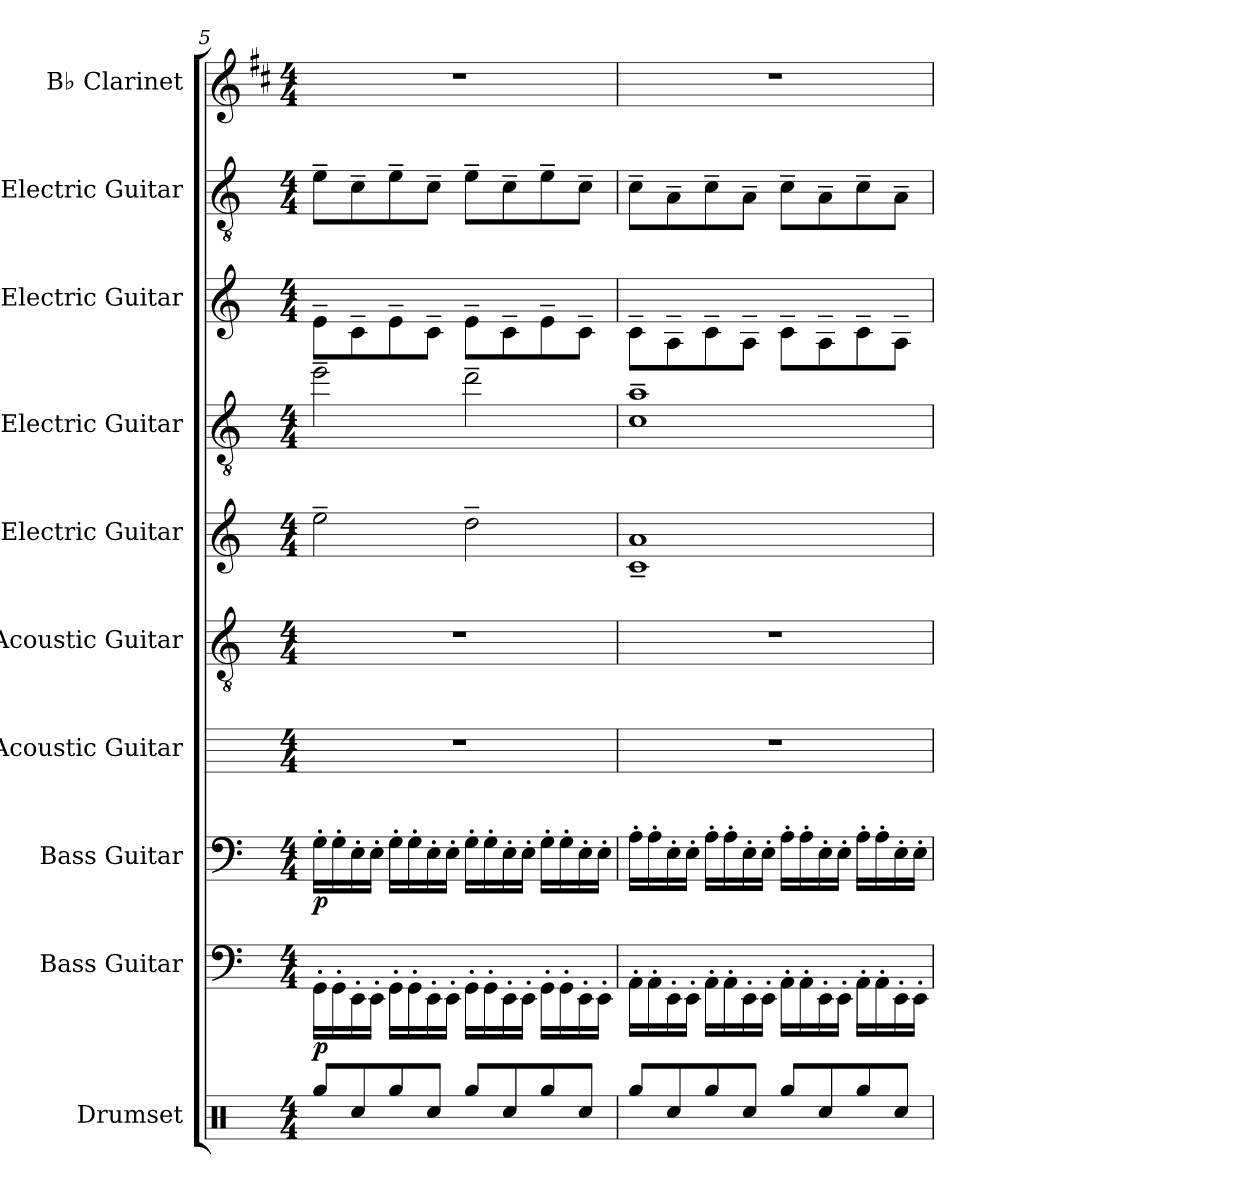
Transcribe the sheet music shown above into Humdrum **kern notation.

**kern	**kern	**dynam	**kern	**dynam	**kern	**kern	**kern	**kern	**kern	**kern	**kern
*part10	*part9	*part9	*part8	*part8	*part7	*part6	*part5	*part4	*part3	*part2	*part1
*staff10	*staff9	*staff9	*staff8	*staff8	*staff7	*staff6	*staff5	*staff4	*staff3	*staff2	*staff1
*I"Drumset	*I"Bass Guitar	*	*I"Bass Guitar	*	*I"Acoustic Guitar	*I"Acoustic Guitar	*I"Electric Guitar	*I"Electric Guitar	*I"Electric Guitar	*I"Electric Guitar	*I"B♭ Clarinet
*I'Drs.	*I'B. Guit.	*	*I'B. Guit.	*	*I'Guit.	*I'Guit.	*I'El. Guit.	*I'El. Guit.	*I'El. Guit.	*I'El. Guit.	*I'B♭ Cl.
!!LO:PB:g=z
*clefX	*	*	*clefF4	*	*	*clefGv2	*	*clefGv2	*	*clefGv2	*clefG2
*	*ITrd7c12	*	*ITrd7c12	*	*	*	*	*	*	*	*ITrd1c2
*k[]	*k[]	*	*k[]	*	*k[]	*k[]	*k[]	*k[]	*k[]	*k[]	*k[]
*M4/4	*M4/4	*	*M4/4	*	*M4/4	*M4/4	*M4/4	*M4/4	*M4/4	*M4/4	*M4/4
=5	=5	=5	=5	=5	=5	=5	=5	=5	=5	=5	=5
!	!	!LO:DY:b	!	!LO:DY:b	!	!	!	!	!	!	!
8Rgg/L	16GGG'\LL	p	16GG'\LL	p	1r	1r	2ee~\	2ee~\	8e~\L	8e~\L	1r
.	16GGG'\	.	16GG'\	.	.	.	.	.	.	.	.
8Rcc/	16EEE'\	.	16EE'\	.	.	.	.	.	8c~\	8c~\	.
.	16EEE'\JJ	.	16EE'\JJ	.	.	.	.	.	.	.	.
8Rgg/	16GGG'\LL	.	16GG'\LL	.	.	.	.	.	8e~\	8e~\	.
.	16GGG'\	.	16GG'\	.	.	.	.	.	.	.	.
8Rcc/J	16EEE'\	.	16EE'\	.	.	.	.	.	8c~\J	8c~\J	.
.	16EEE'\JJ	.	16EE'\JJ	.	.	.	.	.	.	.	.
8Rgg/L	16GGG'\LL	.	16GG'\LL	.	.	.	2dd~\	2dd~\	8e~\L	8e~\L	.
.	16GGG'\	.	16GG'\	.	.	.	.	.	.	.	.
8Rcc/	16EEE'\	.	16EE'\	.	.	.	.	.	8c~\	8c~\	.
.	16EEE'\JJ	.	16EE'\JJ	.	.	.	.	.	.	.	.
8Rgg/	16GGG'\LL	.	16GG'\LL	.	.	.	.	.	8e~\	8e~\	.
.	16GGG'\	.	16GG'\	.	.	.	.	.	.	.	.
8Rcc/J	16EEE'\	.	16EE'\	.	.	.	.	.	8c~\J	8c~\J	.
.	16EEE'\JJ	.	16EE'\JJ	.	.	.	.	.	.	.	.
=6	=6	=6	=6	=6	=6	=6	=6	=6	=6	=6	=6
8Rgg/L	16AAA'\LL	.	16AA'\LL	.	1r	1r	1c~ 1a~	1c~ 1a~	8c~\L	8c~\L	1r
.	16AAA'\	.	16AA'\	.	.	.	.	.	.	.	.
8Rcc/	16EEE'\	.	16EE'\	.	.	.	.	.	8A~\	8A~\	.
.	16EEE'\JJ	.	16EE'\JJ	.	.	.	.	.	.	.	.
8Rgg/	16AAA'\LL	.	16AA'\LL	.	.	.	.	.	8c~\	8c~\	.
.	16AAA'\	.	16AA'\	.	.	.	.	.	.	.	.
8Rcc/J	16EEE'\	.	16EE'\	.	.	.	.	.	8A~\J	8A~\J	.
.	16EEE'\JJ	.	16EE'\JJ	.	.	.	.	.	.	.	.
8Rgg/L	16AAA'\LL	.	16AA'\LL	.	.	.	.	.	8c~\L	8c~\L	.
.	16AAA'\	.	16AA'\	.	.	.	.	.	.	.	.
8Rcc/	16EEE'\	.	16EE'\	.	.	.	.	.	8A~\	8A~\	.
.	16EEE'\JJ	.	16EE'\JJ	.	.	.	.	.	.	.	.
8Rgg/	16AAA'\LL	.	16AA'\LL	.	.	.	.	.	8c~\	8c~\	.
.	16AAA'\	.	16AA'\	.	.	.	.	.	.	.	.
8Rcc/J	16EEE'\	.	16EE'\	.	.	.	.	.	8A~\J	8A~\J	.
.	16EEE'\JJ	.	16EE'\JJ	.	.	.	.	.	.	.	.
=	=	=	=	=	=	=	=	=	=	=	=
*-	*-	*-	*-	*-	*-	*-	*-	*-	*-	*-	*-
